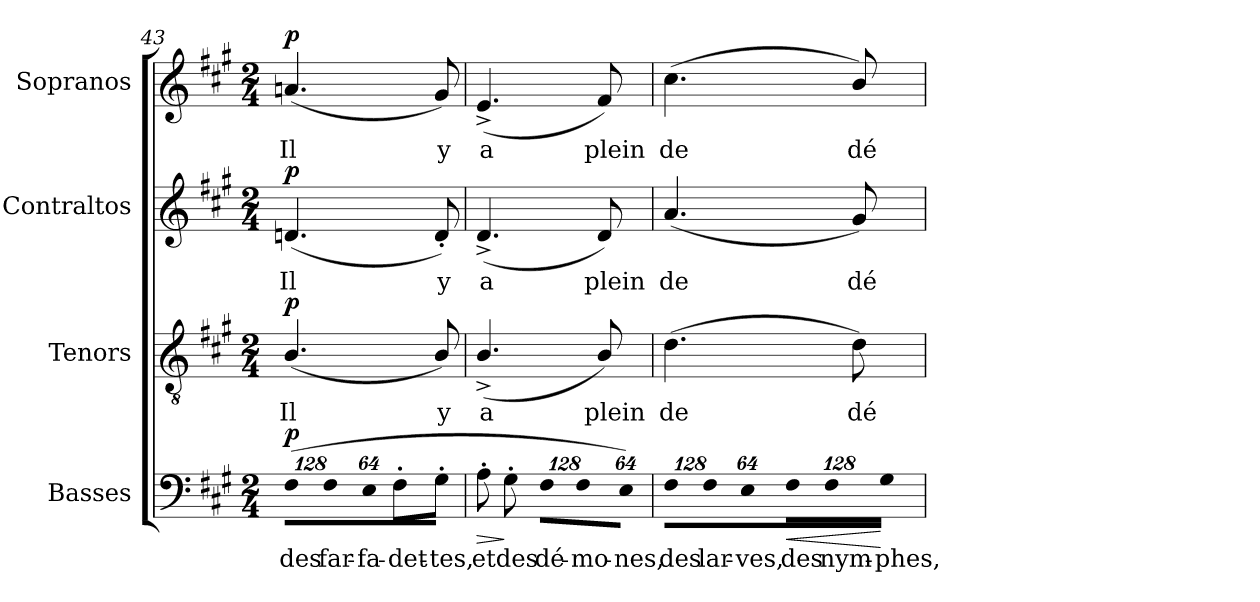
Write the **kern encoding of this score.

**kern	**text	**dynam	**kern	**text	**dynam	**kern	**text	**dynam	**kern	**text	**dynam
*part4	*part4	*part4	*part3	*part3	*part3	*part2	*part2	*part2	*part1	*part1	*part1
*staff4	*staff4	*staff4	*staff3	*staff3	*staff3	*staff2	*staff2	*staff2	*staff1	*staff1	*staff1
*I"Basses	*	*	*I"Tenors	*	*	*I"Contraltos	*	*	*I"Sopranos	*	*
*I'B.	*	*	*I'T.	*	*	*I'C.	*	*	*I'S.	*	*
*clefF4	*	*	*clefGv2	*	*	*clefG2	*	*	*clefG2	*	*
*	*	*	*ITrd7c12	*	*	*	*	*	*	*	*
*k[f#c#g#]	*	*	*k[f#c#g#]	*	*	*k[f#c#g#]	*	*	*k[f#c#g#]	*	*
*A:	*	*	*A:	*	*	*A:	*	*	*A:	*	*
*M2/4	*	*	*M2/4	*	*	*M2/4	*	*	*M2/4	*	*
*Xbrackettup	*	*	*	*	*	*	*	*	*	*	*
=43	=43	=43	=43	=43	=43	=43	=43	=43	=43	=43	=43
!LO:N:vis=8	!	!	!	!	!	!	!	!	!	!	!
!	!LO:LY:b:color=#000000	!	!	!	!	!	!	!	!	!	!
!	!	!	!	!LO:LY:b:color=#000000	!	!	!	!	!	!	!
!	!	!	!	!	!	!	!LO:LY:b:color=#000000	!	!	!	!
!	!	!	!	!	!	!	!	!	!	!LO:LY:b:color=#000000	!
(1024%85F#i\L	des	p	(4.BBi/	Il	p	(4.dni/	Il	p	(4.ani/	Il	p
!LO:N:vis=8	!	!	!	!	!	!	!	!	!	!	!
!	!LO:LY:b:color=#000000	!	!	!	!	!	!	!	!	!	!
1024%85F#i\	far-	.	.	.	.	.	.	.	.	.	.
!LO:N:vis=8	!	!	!	!	!	!	!	!	!	!	!
!	!LO:LY:b:color=#000000	!	!	!	!	!	!	!	!	!	!
512%43Ei\J	-fa-	.	.	.	.	.	.	.	.	.	.
!	!LO:LY:b:color=#000000	!	!	!	!	!	!	!	!	!	!
8F#'i\L	-det-	.	.	.	.	.	.	.	.	.	.
!	!LO:LY:b:color=#000000	!	!	!	!	!	!	!	!	!	!
!	!	!	!	!LO:LY:b:color=#000000	!	!	!	!	!	!	!
!	!	!	!	!	!	!	!LO:LY:b:color=#000000	!	!	!	!
!	!	!	!	!	!	!	!	!	!	!LO:LY:b:color=#000000	!
8G#'i\J	-tes,	.	8BBi/)	y	.	8d'i/)	y	.	8g#i/)	y	.
!!LO:PB:g=z
=44	=44	=44	=44	=44	=44	=44	=44	=44	=44	=44	=44
!	!LO:LY:b:color=#000000	!LO:HP:b	!	!	!	!	!	!	!	!	!
!	!	!	!	!LO:LY:b:color=#000000	!	!	!	!	!	!	!
!	!	!	!	!	!	!	!LO:LY:b:color=#000000	!	!	!	!
!	!	!	!	!	!	!	!	!	!	!LO:LY:b:color=#000000	!
8A'i\	et	>	(4.BB^i/	a	.	(4.d^i/	a	.	(4.e^i/	a	.
!	!LO:LY:b:color=#000000	!	!	!	!	!	!	!	!	!	!
8G#'i\	des	]	.	.	.	.	.	.	.	.	.
!LO:N:vis=8	!	!	!	!	!	!	!	!	!	!	!
!	!LO:LY:b:color=#000000	!	!	!	!	!	!	!	!	!	!
1024%85F#i\L	dé-	.	.	.	.	.	.	.	.	.	.
!LO:N:vis=8	!	!	!	!	!	!	!	!	!	!	!
!	!LO:LY:b:color=#000000	!	!	!	!	!	!	!	!	!	!
1024%85F#i\	-mo-	.	.	.	.	.	.	.	.	.	.
!	!	!	!	!LO:LY:b:color=#000000	!	!	!	!	!	!	!
!	!	!	!	!	!	!	!LO:LY:b:color=#000000	!	!	!	!
!	!	!	!	!	!	!	!	!	!	!LO:LY:b:color=#000000	!
.	.	.	8BBi/)	plein	.	8di/)	plein	.	8f#i/)	plein	.
!LO:N:vis=8	!	!	!	!	!	!	!	!	!	!	!
!	!LO:LY:b:color=#000000	!	!	!	!	!	!	!	!	!	!
512%43Ei\J)	-nes,	.	.	.	.	.	.	.	.	.	.
=45	=45	=45	=45	=45	=45	=45	=45	=45	=45	=45	=45
!LO:N:vis=8	!	!	!	!	!	!	!	!	!	!	!
!	!LO:LY:b:color=#000000	!	!	!	!	!	!	!	!	!	!
!	!	!	!	!LO:LY:b:color=#000000	!	!	!	!	!	!	!
!	!	!	!	!	!	!	!LO:LY:b:color=#000000	!	!	!	!
!	!	!	!	!	!	!	!	!	!	!LO:LY:b:color=#000000	!
1024%85F#i\L	des	.	(4.Di\	de	.	(4.ai/	de	.	(4.cc#i\	de	.
!LO:N:vis=8	!	!	!	!	!	!	!	!	!	!	!
!	!LO:LY:b:color=#000000	!	!	!	!	!	!	!	!	!	!
1024%85F#i\	lar-	.	.	.	.	.	.	.	.	.	.
!LO:N:vis=8	!	!	!	!	!	!	!	!	!	!	!
!	!LO:LY:b:color=#000000	!	!	!	!	!	!	!	!	!	!
512%43Ei\J	-ves,	.	.	.	.	.	.	.	.	.	.
!LO:N:vis=8	!	!	!	!	!	!	!	!	!	!	!
!	!LO:LY:b:color=#000000	!LO:HP:b	!	!	!	!	!	!	!	!	!
1024%85F#i\L	des	<	.	.	.	.	.	.	.	.	.
!LO:N:vis=8	!	!	!	!	!	!	!	!	!	!	!
!	!LO:LY:b:color=#000000	!	!	!	!	!	!	!	!	!	!
1024%85F#i\	nym-	.	.	.	.	.	.	.	.	.	.
!	!	!	!	!LO:LY:b:color=#000000	!	!	!	!	!	!	!
!	!	!	!	!	!	!	!LO:LY:b:color=#000000	!	!	!	!
!	!	!	!	!	!	!	!	!	!	!LO:LY:b:color=#000000	!
.	.	.	8Di\)	dé-	.	8g#i/)	dé-	.	8bi/)	dé-	.
!LO:N:vis=8	!	!	!	!	!	!	!	!	!	!	!
!	!LO:LY:b:color=#000000	!	!	!	!	!	!	!	!	!	!
512%43G#i\J	-phes,	[	.	.	.	.	.	.	.	.	.
=	=	=	=	=	=	=	=	=	=	=	=
*-	*-	*-	*-	*-	*-	*-	*-	*-	*-	*-	*-
